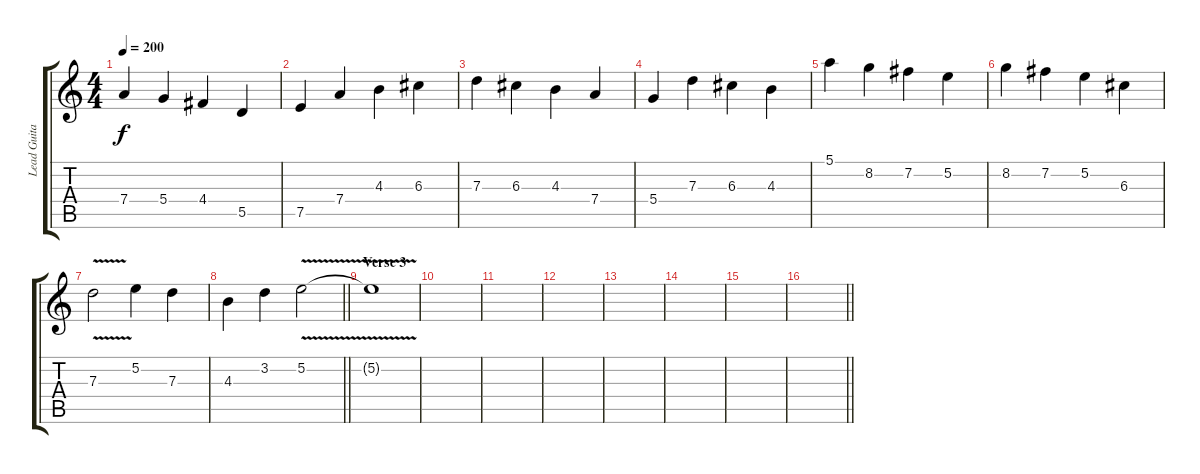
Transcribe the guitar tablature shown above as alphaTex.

\track ("Lead Guitar" "Lead Guita") {instrument distortionguitar}
\staff {score tabs}
\tuning (E4 B3 G3 D3 A2 E2) {hide}
\ts (4 4)
\tempo 200
\clef g2
\ks c
7.4.4{dy f} 5.4.4 4.4.4 5.5.4 |
7.5.4 7.4.4 4.3.4 6.3.4 |
7.3.4 6.3.4 4.3.4 7.4.4 |
5.4.4 7.3.4 6.3.4 4.3.4 |
5.1.4 8.2.4 7.2.4 5.2.4 |
8.2.4 7.2.4 5.2.4 6.3.4 |
7.3{v}.2 5.2.4 7.3.4 |
\barLineRight lightlight
4.3.4 3.2.4 5.2{v}.2 |
\section ("" "Verse 3")
5.2{t}.1 |
|
|
|
|
|
|
\barLineRight lightlight
